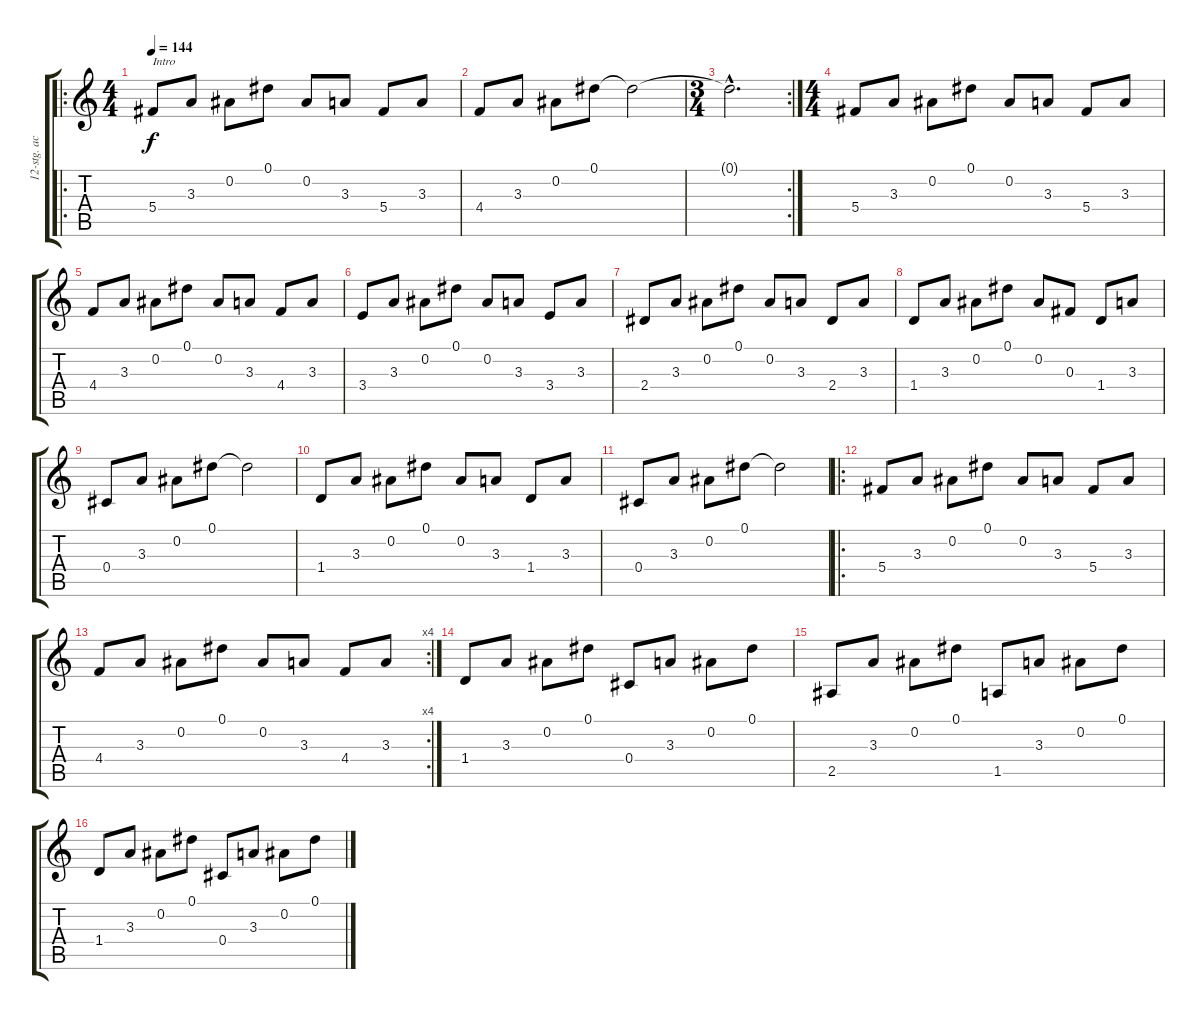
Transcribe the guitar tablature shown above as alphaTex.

\track ("12-stg. acous." "12-stg. ac") {instrument acousticguitarsteel}
\staff {score tabs}
\tuning (Eb4 Bb3 Gb3 Db3 Ab2 Eb2) {hide}
\ro
\ts (4 4)
\tempo 144
\tempo 78
\tempo 144
\clef g2
\ks c
5.4.8{txt "Intro" dy f instrument acousticguitarsteel} 3.3.8 0.2.8 0.1.8 0.2.8 3.3.8 5.4.8 3.3.8 |
4.4.8 3.3.8 0.2.8 0.1.8 0.1{t}.2 |
\rc 2
\ts (3 4)
0.1{hac t}.2{d} |
\ts (4 4)
5.4.8 3.3.8 0.2.8 0.1.8 0.2.8 3.3.8 5.4.8 3.3.8 |
4.4.8 3.3.8 0.2.8 0.1.8 0.2.8 3.3.8 4.4.8 3.3.8 |
3.4.8 3.3.8 0.2.8 0.1.8 0.2.8 3.3.8 3.4.8 3.3.8 |
2.4.8 3.3.8 0.2.8 0.1.8 0.2.8 3.3.8 2.4.8 3.3.8 |
1.4.8 3.3.8 0.2.8 0.1.8 0.2.8 0.3.8 1.4.8 3.3.8 |
0.4.8 3.3.8 0.2.8 0.1.8 0.1{t}.2 |
1.4.8 3.3.8 0.2.8 0.1.8 0.2.8 3.3.8 1.4.8 3.3.8 |
0.4.8 3.3.8 0.2.8 0.1.8 0.1{t}.2 |
\ro
5.4.8 3.3.8 0.2.8 0.1.8 0.2.8 3.3.8 5.4.8 3.3.8 |
\rc 4
4.4.8 3.3.8 0.2.8 0.1.8 0.2.8 3.3.8 4.4.8 3.3.8 |
1.4.8 3.3.8 0.2.8 0.1.8 0.4.8 3.3.8 0.2.8 0.1.8 |
2.5.8 3.3.8 0.2.8 0.1.8 1.5.8 3.3.8 0.2.8 0.1.8 |
1.4.8 3.3.8 0.2.8 0.1.8 0.4.8 3.3.8 0.2.8 0.1.8
